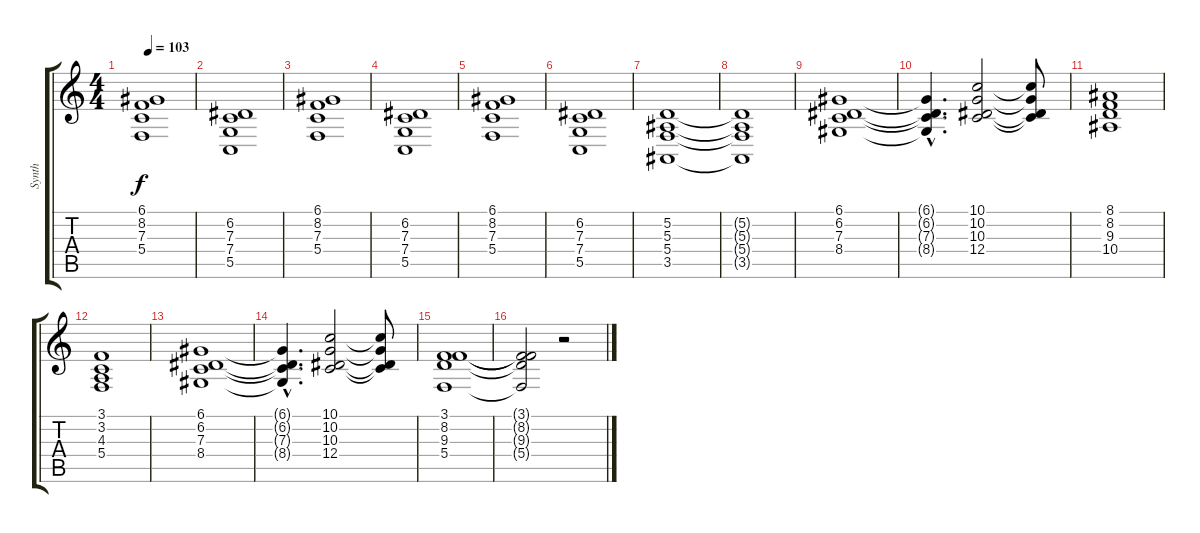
\track ("Synth" "Synth") {instrument choiraahs}
\staff {score tabs}
\tuning (D4 A3 F3 C3 G2 D2) {hide}
\ts (4 4)
\tempo 103
\clef g2
\ks c
(6.1 8.2 7.3 5.4).1{dy f} |
(6.2 7.3 7.4 5.5).1 |
(6.1 8.2 7.3 5.4).1 |
(6.2 7.3 7.4 5.5).1 |
(6.1 8.2 7.3 5.4).1 |
(6.2 7.3 7.4 5.5).1 |
(5.2 5.3 5.4 3.5).1 |
(5.2{t} 5.3{t} 5.4{t} 3.5{t}).1 |
(6.1 6.2 7.3 8.4).1 |
(6.1{hac t} 6.2{hac t} 7.3{hac t} 8.4{hac t}).4{d} (10.1 10.2 10.3 12.4).2 (10.1{t} 10.2{t} 10.3{t} 12.4{t}).8 |
(8.1 8.2 9.3 10.4).1 |
(3.1 3.2 4.3 5.4).1 |
(6.1 6.2 7.3 8.4).1 |
(6.1{hac t} 6.2{hac t} 7.3{hac t} 8.4{hac t}).4{d} (10.1 10.2 10.3 12.4).2 (10.1{t} 10.2{t} 10.3{t} 12.4{t}).8 |
(3.1 8.2 9.3 5.4).1 |
(3.1{t} 8.2{t} 9.3{t} 5.4{t}).2 r.2
